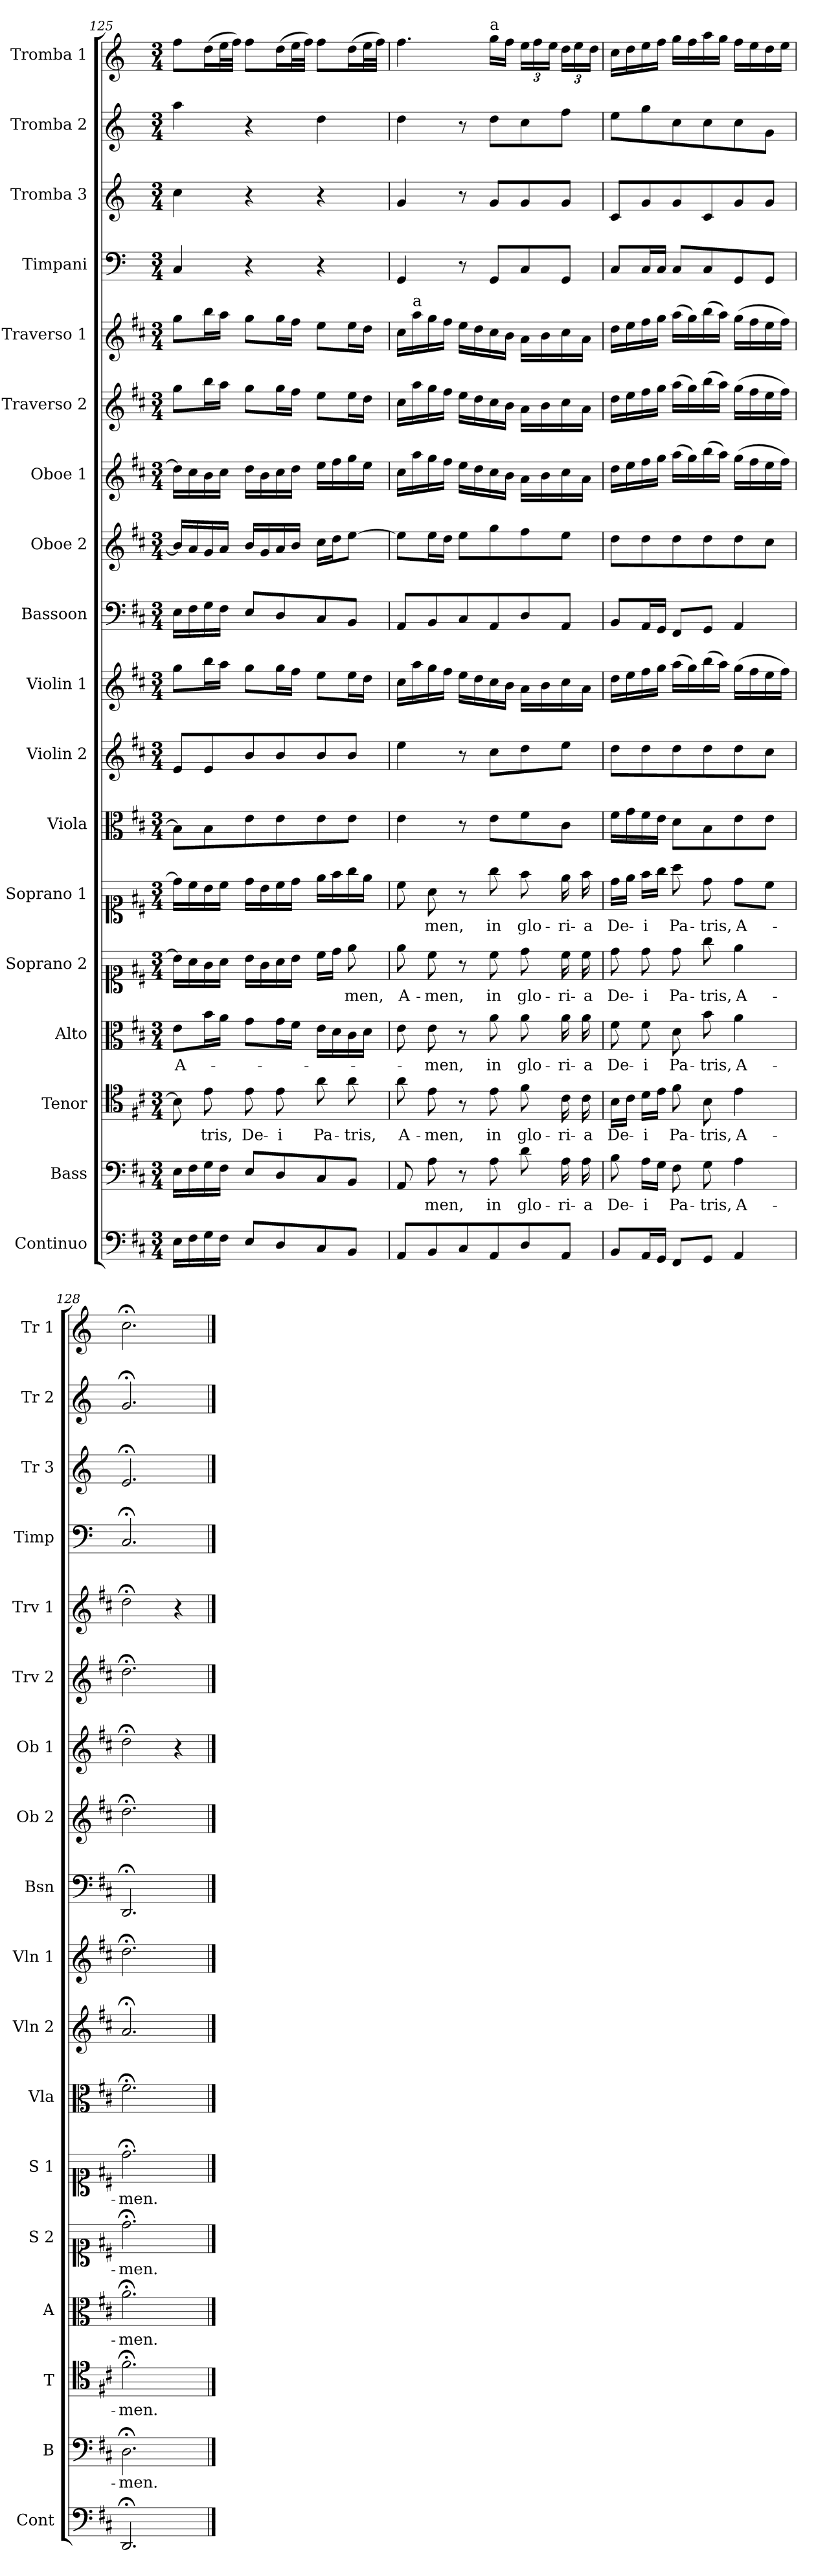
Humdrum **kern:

**kern	**kern	**text	**kern	**text	**kern	**text	**kern	**text	**kern	**text	**kern	**kern	**kern	**kern	**kern	**kern	**kern	**kern	**kern	**kern	**kern	**kern
*part18	*part17	*part17	*part16	*part16	*part15	*part15	*part14	*part14	*part13	*part13	*part12	*part11	*part10	*part9	*part8	*part7	*part6	*part5	*part4	*part3	*part2	*part1
*staff18	*staff17	*staff17	*staff16	*staff16	*staff15	*staff15	*staff14	*staff14	*staff13	*staff13	*staff12	*staff11	*staff10	*staff9	*staff8	*staff7	*staff6	*staff5	*staff4	*staff3	*staff2	*staff1
*I"Continuo	*I"Bass	*	*I"Tenor	*	*I"Alto	*	*I"Soprano 2	*	*I"Soprano 1	*	*I"Viola	*I"Violin 2	*I"Violin 1	*I"Bassoon	*I"Oboe 2	*I"Oboe 1	*I"Traverso 2	*I"Traverso 1	*I"Timpani	*I"Tromba 3	*I"Tromba 2	*I"Tromba 1
*I'Cont	*I'B	*	*I'T	*	*I'A	*	*I'S 2	*	*I'S 1	*	*I'Vla	*I'Vln 2	*I'Vln 1	*I'Bsn	*I'Ob 2	*I'Ob 1	*I'Trv 2	*I'Trv 1	*I'Timp	*I'Tr 3	*I'Tr 2	*I'Tr 1
*clefF4	*clefF4	*	*clefC4	*	*clefC3	*	*clefC1	*	*clefC1	*	*clefC3	*clefG2	*clefG2	*clefF4	*clefG2	*clefG2	*clefG2	*clefG2	*clefF4	*clefG2	*clefG2	*clefG2
*	*	*	*	*	*	*	*	*	*	*	*	*	*	*	*	*	*	*	*ITrd-1c-2	*ITrd-1c-2	*ITrd-1c-2	*ITrd-1c-2
*k[f#c#]	*k[f#c#]	*	*k[f#c#]	*	*k[f#c#]	*	*k[f#c#]	*	*k[f#c#]	*	*k[f#c#]	*k[f#c#]	*k[f#c#]	*k[f#c#]	*k[f#c#]	*k[f#c#]	*k[f#c#]	*k[f#c#]	*k[f#c#]	*k[f#c#]	*k[f#c#]	*k[f#c#]
*M3/4	*M3/4	*	*M3/4	*	*M3/4	*	*M3/4	*	*M3/4	*	*M3/4	*M3/4	*M3/4	*M3/4	*M3/4	*M3/4	*M3/4	*M3/4	*M3/4	*M3/4	*M3/4	*M3/4
=125	=125	=125	=125	=125	=125	=125	=125	=125	=125	=125	=125	=125	=125	=125	=125	=125	=125	=125	=125	=125	=125	=125
!	!	!	!	!	!	!LO:LY:b	!	!	!	!	!	!	!	!	!	!	!	!	!	!	!	!
16E\LL	16E\LL	.	8B\]	.	8e\L	A-	16b\LL]	.	16dd\LL]	.	8B\L]	8e/L	8gg\L	16E\LL	16b/LL]	16dd\LL]	8gg\L	8gg\L	4D/	4dd\	4bb\	8gg\L
16F#\	16F#\	.	.	.	.	.	16a\	.	16cc#\	.	.	.	.	16F#\	16a/	16cc#\	.	.	.	.	.	.
!	!	!	!	!LO:LY:b	!	!	!	!	!	!	!	!	!	!	!	!	!	!	!	!	!	!
16G\	16G\	.	8e\	-tris,	16b\L	.	16g\	.	16b\	.	8B\	8e/	16bb\L	16G\	16g/	16b\	16bb\L	16bb\L	.	.	.	(16ee\L
16F#\JJ	16F#\JJ	.	.	.	16a\JJ	.	16a\JJ	.	16cc#\JJ	.	.	.	16aa\JJ	16F#\JJ	16a/JJ	16cc#\JJ	16aa\JJ	16aa\JJ	.	.	.	32ff#\L
.	.	.	.	.	.	.	.	.	.	.	.	.	.	.	.	.	.	.	.	.	.	32gg\JJJ)
!	!	!	!	!LO:LY:b	!	!	!	!	!	!	!	!	!	!	!	!	!	!	!	!	!	!
8E/L	8E/L	.	8e\	De-	8g\L	.	16b\LL	.	16dd\LL	.	8e\	8b/	8gg\L	8E/L	16b/LL	16dd\LL	8gg\L	8gg\L	4r	4r	4r	8gg\L
.	.	.	.	.	.	.	16g\	.	16b\	.	.	.	.	.	16g/	16b\	.	.	.	.	.	.
!	!	!	!	!LO:LY:b	!	!	!	!	!	!	!	!	!	!	!	!	!	!	!	!	!	!
8D/	8D/	.	8e\	-i	16g\L	.	16a\	.	16cc#\	.	8e\	8b/	16gg\L	8D/	16a/	16cc#\	16gg\L	16gg\L	.	.	.	(16ee\L
.	.	.	.	.	16f#\JJ	.	16b\JJ	.	16dd\JJ	.	.	.	16ff#\JJ	.	16b/JJ	16dd\JJ	16ff#\JJ	16ff#\JJ	.	.	.	32ff#\L
.	.	.	.	.	.	.	.	.	.	.	.	.	.	.	.	.	.	.	.	.	.	32gg\JJJ)
!	!	!	!	!LO:LY:b	!	!	!	!	!	!	!	!	!	!	!	!	!	!	!	!	!	!
8C#/	8C#/	.	8a\	Pa-	16e\LL	.	16cc#\LL	.	16ee\LL	.	8e\	8b/	8ee\L	8C#/	16cc#\LL	16ee\LL	8ee\L	8ee\L	4r	4r	4ee\	8gg\L
.	.	.	.	.	16d\	.	16dd\JJ	.	16ff#\	.	.	.	.	.	16dd\J	16ff#\	.	.	.	.	.	.
!	!	!	!	!LO:LY:b	!	!	!	!LO:LY:b	!	!	!	!	!	!	!	!	!	!	!	!	!	!
8BB/J	8BB/J	.	8a\	-tris,	16c#\	.	8ee\	-men,	16gg\	.	8e\J	8b/J	16ee\L	8BB/J	[8ee\J	16gg\	16ee\L	16ee\L	.	.	.	(16ee\L
.	.	.	.	.	16d\JJ	.	.	.	16ee\JJ	.	.	.	16dd\JJ	.	.	16ee\JJ	16dd\JJ	16dd\JJ	.	.	.	32ff#\L
.	.	.	.	.	.	.	.	.	.	.	.	.	.	.	.	.	.	.	.	.	.	32gg\JJJ)
=126	=126	=126	=126	=126	=126	=126	=126	=126	=126	=126	=126	=126	=126	=126	=126	=126	=126	=126	=126	=126	=126	=126
!	!	!	!	!LO:LY:b	!	!	!	!LO:LY:b	!	!	!	!	!	!	!	!	!	!	!	!	!	!
8AA/L	8AA/	.	8a\	A-	8e\	.	8ee\	A-	8cc#\	.	4e\	4ee\	16cc#\LL	8AA/L	8ee\L]	16cc#\LL	16cc#\LL	16cc#\LL	4AA/	4a/	4ee\	4.gg\
!	!	!	!	!	!	!	!	!	!	!	!	!	!	!	!	!	!	!LO:TX:a:t=a	!	!	!	!
.	.	.	.	.	.	.	.	.	.	.	.	.	16aa\	.	.	16aa\	16aa\	16aa\	.	.	.	.
!	!	!LO:LY:b	!	!LO:LY:b	!	!LO:LY:b	!	!LO:LY:b	!	!LO:LY:b	!	!	!	!	!	!	!	!	!	!	!	!
8BB/	8A\	-men,	8e\	-men,	8e\	-men,	8cc#\	-men,	8a\	-men,	.	.	16gg\	8BB/	16ee\L	16gg\	16gg\	16gg\	.	.	.	.
.	.	.	.	.	.	.	.	.	.	.	.	.	16ff#\JJ	.	16dd\JJ	16ff#\JJ	16ff#\JJ	16ff#\JJ	.	.	.	.
8C#/	8r	.	8r	.	8r	.	8r	.	8r	.	8r	8r	16ee\LL	8C#/	8ee\L	16ee\LL	16ee\LL	16ee\LL	8r	8r	8r	.
.	.	.	.	.	.	.	.	.	.	.	.	.	16dd\	.	.	16dd\	16dd\	16dd\	.	.	.	.
!	!	!	!	!	!	!	!	!	!	!	!	!	!	!	!	!	!	!	!	!	!	!LO:TX:a:t=a
!	!	!LO:LY:b	!	!LO:LY:b	!	!LO:LY:b	!	!LO:LY:b	!	!LO:LY:b	!	!	!	!	!	!	!	!	!	!	!	!
8AA/	8A\	in	8e\	in	8a\	in	8cc#\	in	8gg\	in	8e\L	8cc#\L	16cc#\	8AA/	8gg\	16cc#\	16cc#\	16cc#\	8AA/L	8a/L	8ee\L	16aa\LL
.	.	.	.	.	.	.	.	.	.	.	.	.	16b\JJ	.	.	16b\JJ	16b\JJ	16b\JJ	.	.	.	16gg\JJ
!	!	!LO:LY:b	!	!LO:LY:b	!	!LO:LY:b	!	!LO:LY:b	!	!LO:LY:b	!	!	!	!	!	!	!	!	!	!	!	!
*	*	*	*	*	*	*	*	*	*	*	*	*	*	*	*	*	*	*	*	*	*	*Xbrackettup
8D/	8d\	glo-	8f#\	glo-	8a\	glo-	8dd\	glo-	8ff#\	glo-	8f#\	8dd\	16a\LL	8D/	8ff#\	16a\LL	16a\LL	16a\LL	8D/	8a/	8dd\	24ff#\LL
.	.	.	.	.	.	.	.	.	.	.	.	.	.	.	.	.	.	.	.	.	.	24gg\
.	.	.	.	.	.	.	.	.	.	.	.	.	16b\	.	.	16b\	16b\	16b\	.	.	.	.
.	.	.	.	.	.	.	.	.	.	.	.	.	.	.	.	.	.	.	.	.	.	24ff#\JJ
!	!	!LO:LY:b	!	!LO:LY:b	!	!LO:LY:b	!	!LO:LY:b	!	!LO:LY:b	!	!	!	!	!	!	!	!	!	!	!	!
8AA/J	16A\	-ri-	16c#\	-ri-	16a\	-ri-	16cc#\	-ri-	16ee\	-ri-	8c#\J	8ee\J	16cc#\	8AA/J	8ee\J	16cc#\	16cc#\	16cc#\	8AA/J	8a/J	8gg\J	24ee\LL
.	.	.	.	.	.	.	.	.	.	.	.	.	.	.	.	.	.	.	.	.	.	24ff#\
!	!	!LO:LY:b	!	!LO:LY:b	!	!LO:LY:b	!	!LO:LY:b	!	!LO:LY:b	!	!	!	!	!	!	!	!	!	!	!	!
.	16A\	-a	16c#\	-a	16a\	-a	16cc#\	-a	16ff#\	-a	.	.	16a\JJ	.	.	16a\JJ	16a\JJ	16a\JJ	.	.	.	.
.	.	.	.	.	.	.	.	.	.	.	.	.	.	.	.	.	.	.	.	.	.	24ee\JJ
=127	=127	=127	=127	=127	=127	=127	=127	=127	=127	=127	=127	=127	=127	=127	=127	=127	=127	=127	=127	=127	=127	=127
!	!	!LO:LY:b	!	!LO:LY:b	!	!LO:LY:b	!	!LO:LY:b	!	!LO:LY:b	!	!	!	!	!	!	!	!	!	!	!	!
8BB/L	8B\	De-	16B\LL	De-	8f#\	De-	8dd\	De-	16dd\LL	De-	16f#\LL	8dd\L	16dd\LL	8BB/L	8dd\L	16dd\LL	16dd\LL	16dd\LL	8D/L	8d/L	8ff#\L	16dd\LL
.	.	.	16c#\JJ	.	.	.	.	.	16ee\JJ	.	16g\	.	16ee\	.	.	16ee\	16ee\	16ee\	.	.	.	16ee\
!	!	!LO:LY:b	!	!LO:LY:b	!	!LO:LY:b	!	!LO:LY:b	!	!LO:LY:b	!	!	!	!	!	!	!	!	!	!	!	!
16AA/L	16A\LL	-i	16d\LL	-i	8f#\	-i	8dd\	-i	16ff#\LL	-i	16f#\	8dd\	16ff#\	16AA/L	8dd\	16ff#\	16ff#\	16ff#\	16D/L	8a/	8aa\	16ff#\
16GG/JJ	16G\JJ	.	16e\JJ	.	.	.	.	.	16gg\JJ	.	16e\JJ	.	16gg\JJ	16GG/JJ	.	16gg\JJ	16gg\JJ	16gg\JJ	16D/JJ	.	.	16gg\JJ
!	!	!LO:LY:b	!	!LO:LY:b	!	!LO:LY:b	!	!LO:LY:b	!	!LO:LY:b	!	!	!	!	!	!	!	!	!	!	!	!
8FF#/L	8F#\	Pa-	8f#\	Pa-	8d\	Pa-	8dd\	Pa-	8aa\	Pa-	8d\L	8dd\	(16aa\LL	8FF#/L	8dd\	(16aa\LL	(16aa\LL	(16aa\LL	8D/L	8a/	8dd\	16aa\LL
.	.	.	.	.	.	.	.	.	.	.	.	.	16gg\)	.	.	16gg\)	16gg\)	16gg\)	.	.	.	16gg\
!	!	!LO:LY:b	!	!LO:LY:b	!	!LO:LY:b	!	!LO:LY:b	!	!LO:LY:b	!	!	!	!	!	!	!	!	!	!	!	!
8GG/J	8G\	-tris,	8B\	-tris,	8b\	-tris,	8gg\	-tris,	8dd\	-tris,	8B\	8dd\	(16bb\	8GG/J	8dd\	(16bb\	(16bb\	(16bb\	8D/	8d/	8dd\	16bb\
.	.	.	.	.	.	.	.	.	.	.	.	.	16aa\JJ)	.	.	16aa\JJ)	16aa\JJ)	16aa\JJ)	.	.	.	16aa\JJ
!	!	!LO:LY:b	!	!LO:LY:b	!	!LO:LY:b	!	!LO:LY:b	!	!LO:LY:b	!	!	!	!	!	!	!	!	!	!	!	!
4AA/	4A\	A-	4e\	A-	4a\	A-	4ee\	A-	8dd\L	A-	8e\	8dd\	(16gg\LL	4AA/	8dd\	(16gg\LL	(16gg\LL	(16gg\LL	8AA/	8a/	8dd\	16gg\LL
.	.	.	.	.	.	.	.	.	.	.	.	.	16ff#\	.	.	16ff#\	16ff#\	16ff#\	.	.	.	16ff#\
.	.	.	.	.	.	.	.	.	8cc#\J	.	8e\J	8cc#\J	16ee\	.	8cc#\J	16ee\	16ee\	16ee\	8AA/J	8a/J	8a\J	16ee\
.	.	.	.	.	.	.	.	.	.	.	.	.	16ff#\JJ)	.	.	16ff#\JJ)	16ff#\JJ)	16ff#\JJ)	.	.	.	16ff#\JJ
=128	=128	=128	=128	=128	=128	=128	=128	=128	=128	=128	=128	=128	=128	=128	=128	=128	=128	=128	=128	=128	=128	=128
!	!	!LO:LY:b	!	!LO:LY:b	!	!LO:LY:b	!	!LO:LY:b	!	!LO:LY:b	!	!	!	!	!	!	!	!	!	!	!	!
2.DD;</	2.D;<\	-men.	2.f#;<\	-men.	2.a;<\	-men.	2.dd;<\	-men.	2.dd;<\	-men.	2.f#;<\	2.a;</	2.dd;<\	2.DD;</	2.dd;<\	2dd;<\	2.dd;<\	2dd;<\	2.D;</	2.f#;</	2.a;</	2.dd;<\
.	.	.	.	.	.	.	.	.	.	.	.	.	.	.	.	4r	.	4r	.	.	.	.
==	==	==	==	==	==	==	==	==	==	==	==	==	==	==	==	==	==	==	==	==	==	==
*-	*-	*-	*-	*-	*-	*-	*-	*-	*-	*-	*-	*-	*-	*-	*-	*-	*-	*-	*-	*-	*-	*-
